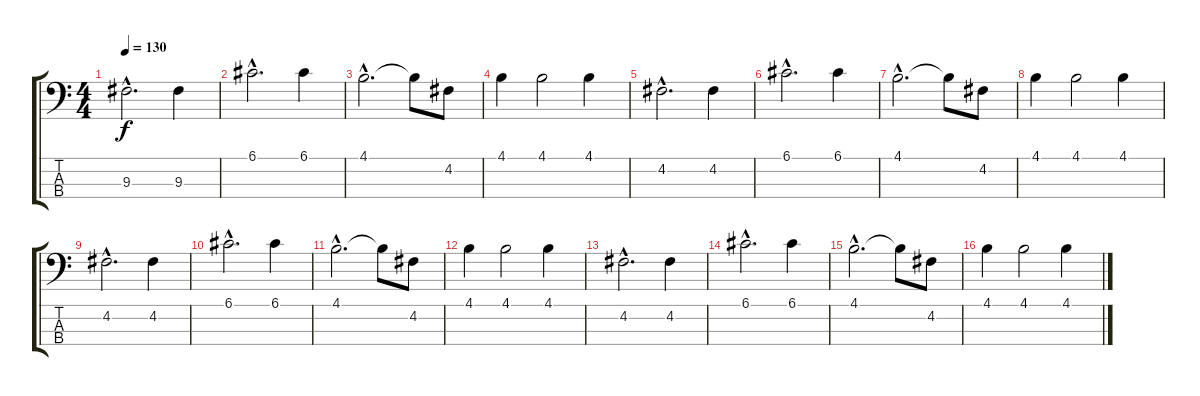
\track "" {instrument electricbasspick}
\staff {score tabs}
\tuning (G2 D2 A1 E1) {hide}
\ts (4 4)
\tempo 130
\clef f4
\ks c
9.3{hac}.2{d dy f} 9.3.4 |
6.1{hac}.2{d} 6.1.4 |
4.1{hac}.2{d} 4.1{t}.8 4.2.8 |
4.1.4 4.1.2 4.1.4 |
4.2{hac}.2{d} 4.2.4 |
6.1{hac}.2{d} 6.1.4 |
4.1{hac}.2{d} 4.1{t}.8 4.2.8 |
4.1.4 4.1.2 4.1.4 |
4.2{hac}.2{d} 4.2.4 |
6.1{hac}.2{d} 6.1.4 |
4.1{hac}.2{d} 4.1{t}.8 4.2.8 |
4.1.4 4.1.2 4.1.4 |
4.2{hac}.2{d} 4.2.4 |
6.1{hac}.2{d} 6.1.4 |
4.1{hac}.2{d} 4.1{t}.8 4.2.8 |
4.1.4 4.1.2 4.1.4
